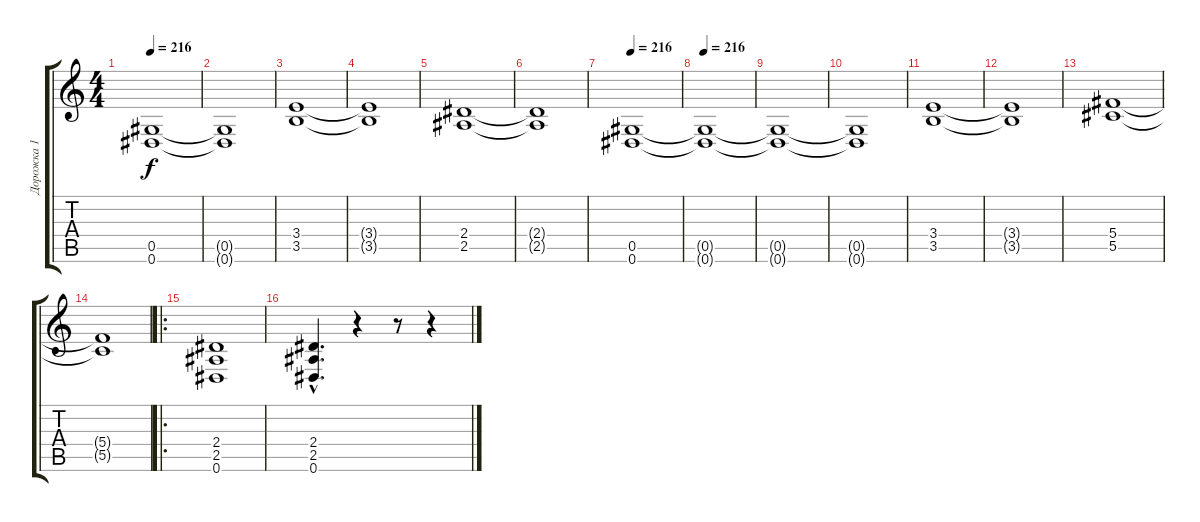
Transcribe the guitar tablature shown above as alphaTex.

\track ("Дорожка 1" "Дорожка 1") {instrument distortionguitar}
\staff {score tabs}
\tuning (Eb4 Bb3 Gb3 Db3 Ab2 Eb2) {hide}
\ts (4 4)
\tempo 216
\clef g2
\ks c
(0.5{t} 0.6{t}).1{dy f} |
(0.5{t} 0.6{t}).1 |
(3.4 3.5).1 |
(3.4{t} 3.5{t}).1 |
(2.4 2.5).1 |
(2.4{t} 2.5{t}).1 |
\tempo 216
(0.5 0.6).1 |
\tempo 216
(0.5{t} 0.6{t}).1 |
(0.5{t} 0.6{t}).1 |
(0.5{t} 0.6{t}).1 |
(3.4 3.5).1 |
(3.4{t} 3.5{t}).1 |
(5.4 5.5).1 |
(5.4{t} 5.5{t}).1 |
\ro
(2.4 2.5 0.6).1 |
(2.4{hac} 2.5{hac} 0.6{hac}).4{d} r.4 r.8 r.4
